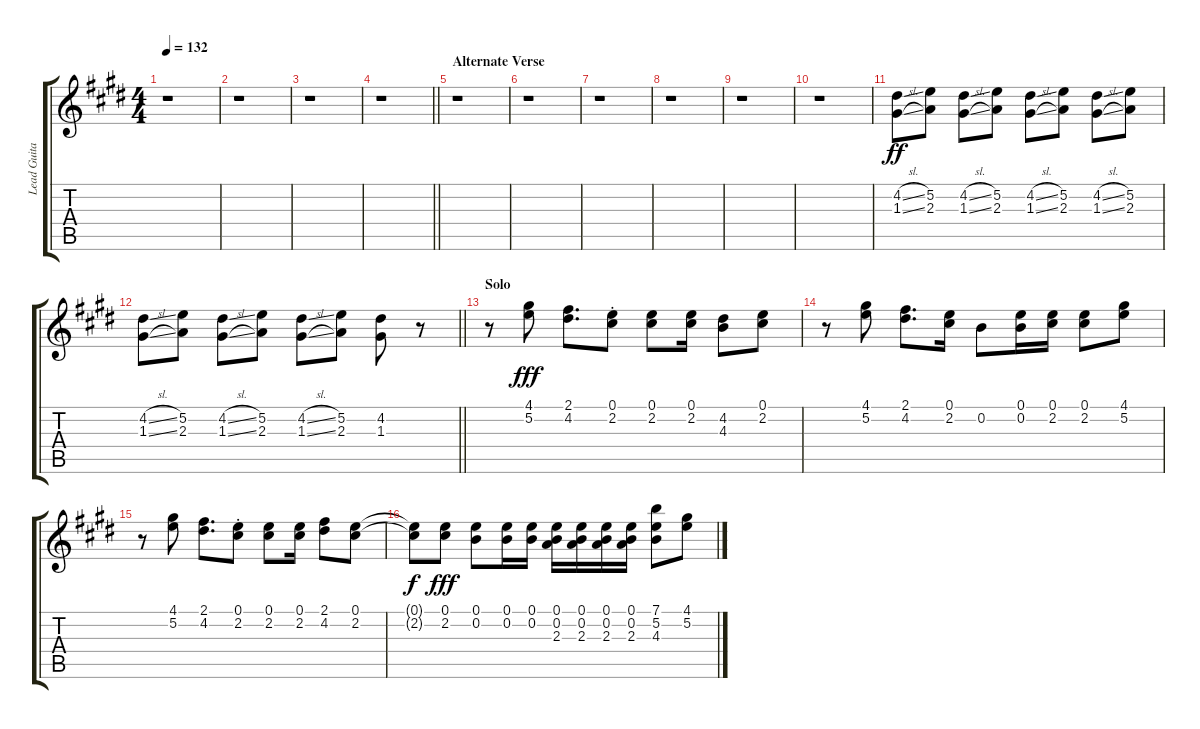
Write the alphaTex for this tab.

\track ("Lead Guitar" "Lead Guita") {instrument electricguitarclean}
\staff {score tabs}
\tuning (E4 B3 G3 D3 A2 E2) {hide}
\ts (4 4)
\tempo 132
\clef g2
\ks e
r.1{dy ff} |
r.1 |
r.1 |
\barLineRight lightlight
r.1 |
\section ("" "Alternate Verse")
r.1 |
r.1 |
r.1 |
r.1 |
r.1 |
r.1 |
(4.2{sl} 1.3{sl}).8 (5.2 2.3).8 (4.2{sl} 1.3{sl}).8 (5.2 2.3).8 (4.2{sl} 1.3{sl}).8 (5.2 2.3).8 (4.2{sl} 1.3{sl}).8 (5.2 2.3).8 |
\barLineRight lightlight
(4.2{sl} 1.3{sl}).8 (5.2 2.3).8 (4.2{sl} 1.3{sl}).8 (5.2 2.3).8 (4.2{sl} 1.3{sl}).8 (5.2 2.3).8 (4.2 1.3).8 r.8 |
\section ("" "Solo")
r.8 (4.1 5.2).8{dy fff} (2.1 4.2).8{d} (0.1{st} 2.2{st}).8 (0.1 2.2).8 (0.1 2.2).16 (4.2 4.3).8 (0.1 2.2).8 |
r.8 (4.1 5.2).8 (2.1 4.2).8{d} (0.1 2.2).16 0.2.8 (0.1 0.2).16 (0.1 2.2).16 (0.1 2.2).8 (4.1 5.2).8 |
r.8 (4.1 5.2).8 (2.1 4.2).8{d} (0.1{st} 2.2{st}).8 (0.1 2.2).8 (0.1 2.2).16 (2.1 4.2).8 (0.1 2.2).8 |
(0.1{t} 2.2{t}).8{dy f} (0.1 2.2).8{dy fff} (0.1 0.2).8 (0.1 0.2).16 (0.1 0.2).16 (0.1 0.2 2.3).16 (0.1 0.2 2.3).16 (0.1 0.2 2.3).16 (0.1 0.2 2.3).16 (7.1 5.2 4.3).8 (4.1 5.2).8
